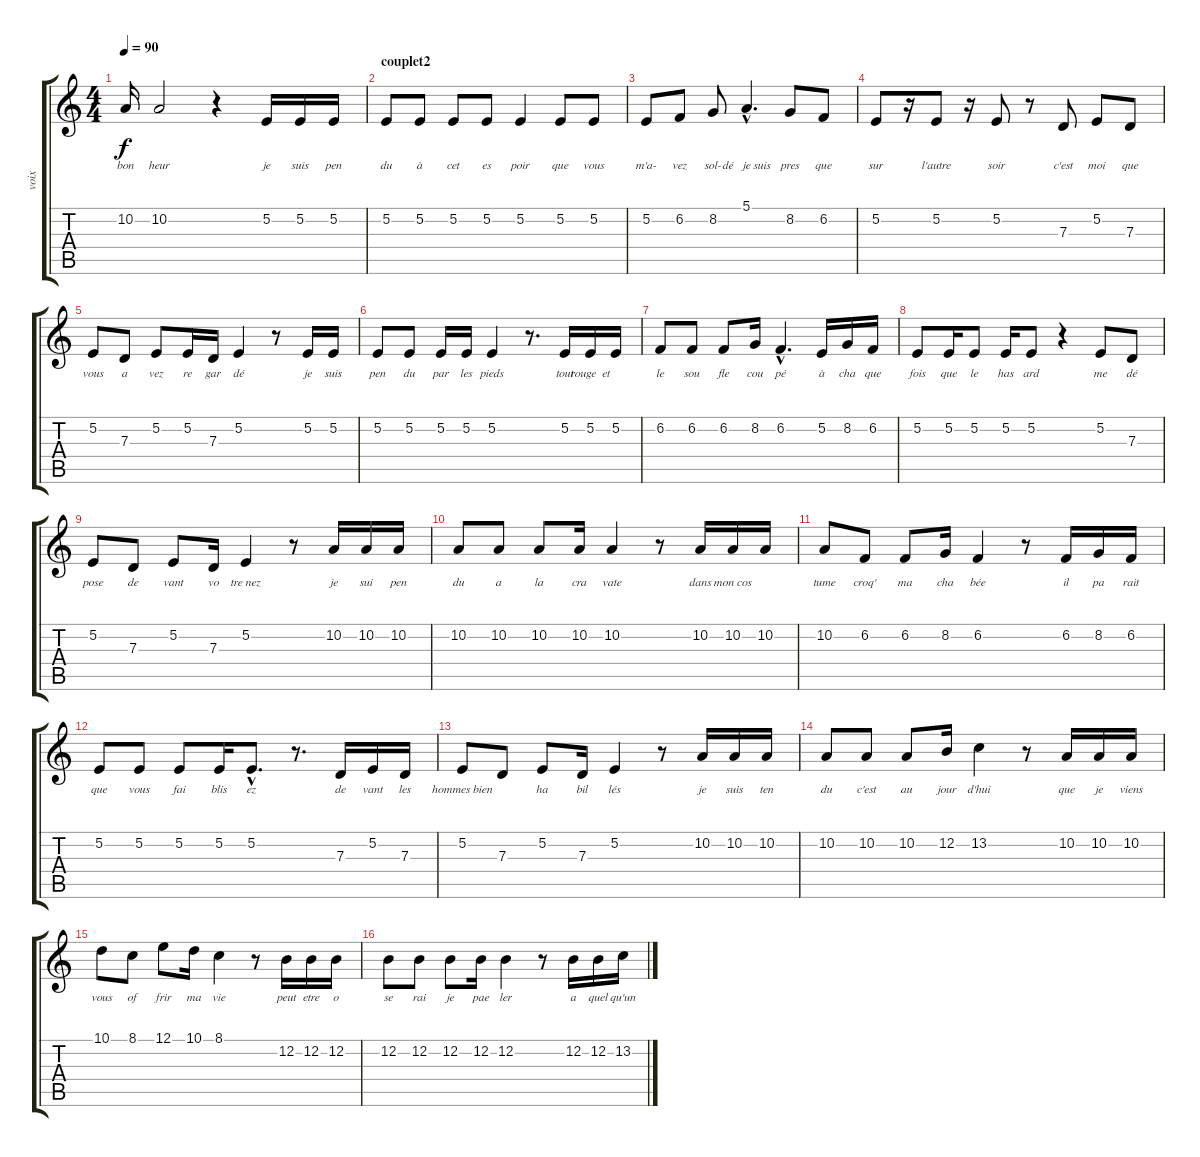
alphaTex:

\track ("voix" "voix") {instrument lead8bassandlead}
\staff {score tabs}
\tuning (E4 B3 G3 D3 A2 E2) {hide}
\ts (4 4)
\tempo 90
\clef g2
\ks aminor
10.2.16{lyrics (0 "bon") lyrics (1 "") lyrics (2 "") lyrics (3 "") lyrics (4 "") dy f} 10.2.2{lyrics (0 "heur") lyrics (1 "") lyrics (2 "") lyrics (3 "") lyrics (4 "")} r.4 5.2.16{lyrics (0 "je") lyrics (1 "") lyrics (2 "") lyrics (3 "") lyrics (4 "")} 5.2.16{lyrics (0 "suis") lyrics (1 "") lyrics (2 "") lyrics (3 "") lyrics (4 "")} 5.2.16{lyrics (0 "pen") lyrics (1 "") lyrics (2 "") lyrics (3 "") lyrics (4 "")} |
\section ("" "couplet2")
5.2.8{lyrics (0 "du") lyrics (1 "") lyrics (2 "") lyrics (3 "") lyrics (4 "")} 5.2.8{lyrics (0 "à") lyrics (1 "") lyrics (2 "") lyrics (3 "") lyrics (4 "")} 5.2.8{lyrics (0 "cet") lyrics (1 "") lyrics (2 "") lyrics (3 "") lyrics (4 "")} 5.2.8{lyrics (0 "es") lyrics (1 "") lyrics (2 "") lyrics (3 "") lyrics (4 "")} 5.2.4{lyrics (0 "poir") lyrics (1 "") lyrics (2 "") lyrics (3 "") lyrics (4 "")} 5.2.8{lyrics (0 "que") lyrics (1 "") lyrics (2 "") lyrics (3 "") lyrics (4 "")} 5.2.8{lyrics (0 "vous") lyrics (1 "") lyrics (2 "") lyrics (3 "") lyrics (4 "")} |
5.2.8{lyrics (0 "m'a-") lyrics (1 "") lyrics (2 "") lyrics (3 "") lyrics (4 "")} 6.2.8{lyrics (0 "vez") lyrics (1 "") lyrics (2 "") lyrics (3 "") lyrics (4 "")} 8.2.8{lyrics (0 "sol-") lyrics (1 "") lyrics (2 "") lyrics (3 "") lyrics (4 "")} 5.1{hac}.4{d lyrics (0 "dé   je suis") lyrics (1 "") lyrics (2 "") lyrics (3 "") lyrics (4 "")} 8.2.8{lyrics (0 "pres") lyrics (1 "") lyrics (2 "") lyrics (3 "") lyrics (4 "")} 6.2.8{lyrics (0 "que") lyrics (1 "") lyrics (2 "") lyrics (3 "") lyrics (4 "")} |
5.2.8{lyrics (0 "sur") lyrics (1 "") lyrics (2 "") lyrics (3 "") lyrics (4 "")} r.16 5.2.8{lyrics (0 "l'autre") lyrics (1 "") lyrics (2 "") lyrics (3 "") lyrics (4 "")} r.16 5.2.8{lyrics (0 "soir") lyrics (1 "") lyrics (2 "") lyrics (3 "") lyrics (4 "")} r.8 7.3.8{lyrics (0 "c'est") lyrics (1 "") lyrics (2 "") lyrics (3 "") lyrics (4 "")} 5.2.8{lyrics (0 "moi") lyrics (1 "") lyrics (2 "") lyrics (3 "") lyrics (4 "")} 7.3.8{lyrics (0 "que") lyrics (1 "") lyrics (2 "") lyrics (3 "") lyrics (4 "")} |
5.2.8{lyrics (0 "vous") lyrics (1 "") lyrics (2 "") lyrics (3 "") lyrics (4 "")} 7.3.8{lyrics (0 "a") lyrics (1 "") lyrics (2 "") lyrics (3 "") lyrics (4 "")} 5.2.8{lyrics (0 "vez") lyrics (1 "") lyrics (2 "") lyrics (3 "") lyrics (4 "")} 5.2.16{lyrics (0 "re") lyrics (1 "") lyrics (2 "") lyrics (3 "") lyrics (4 "")} 7.3.16{lyrics (0 "gar") lyrics (1 "") lyrics (2 "") lyrics (3 "") lyrics (4 "")} 5.2.4{lyrics (0 "dé") lyrics (1 "") lyrics (2 "") lyrics (3 "") lyrics (4 "")} r.8 5.2.16{lyrics (0 "je") lyrics (1 "") lyrics (2 "") lyrics (3 "") lyrics (4 "")} 5.2.16{lyrics (0 "suis") lyrics (1 "") lyrics (2 "") lyrics (3 "") lyrics (4 "")} |
5.2.8{lyrics (0 "pen") lyrics (1 "") lyrics (2 "") lyrics (3 "") lyrics (4 "")} 5.2.8{lyrics (0 "du") lyrics (1 "") lyrics (2 "") lyrics (3 "") lyrics (4 "")} 5.2.16{lyrics (0 "par") lyrics (1 "") lyrics (2 "") lyrics (3 "") lyrics (4 "")} 5.2.16{lyrics (0 "les") lyrics (1 "") lyrics (2 "") lyrics (3 "") lyrics (4 "")} 5.2.4{lyrics (0 "pieds") lyrics (1 "") lyrics (2 "") lyrics (3 "") lyrics (4 "")} r.8{d} 5.2.16{lyrics (0 "tout") lyrics (1 "") lyrics (2 "") lyrics (3 "") lyrics (4 "")} 5.2.16{lyrics (0 "rouge  et") lyrics (1 "") lyrics (2 "") lyrics (3 "") lyrics (4 "")} 5.2.16{lyrics (0 "") lyrics (1 "") lyrics (2 "") lyrics (3 "") lyrics (4 "")} |
6.2.8{lyrics (0 "le") lyrics (1 "") lyrics (2 "") lyrics (3 "") lyrics (4 "")} 6.2.8{lyrics (0 "sou") lyrics (1 "") lyrics (2 "") lyrics (3 "") lyrics (4 "")} 6.2.8{lyrics (0 "fle") lyrics (1 "") lyrics (2 "") lyrics (3 "") lyrics (4 "")} 8.2.16{lyrics (0 "cou") lyrics (1 "") lyrics (2 "") lyrics (3 "") lyrics (4 "")} 6.2{hac}.4{d lyrics (0 "pé") lyrics (1 "") lyrics (2 "") lyrics (3 "") lyrics (4 "")} 5.2.16{lyrics (0 "à") lyrics (1 "") lyrics (2 "") lyrics (3 "") lyrics (4 "")} 8.2.16{lyrics (0 "cha") lyrics (1 "") lyrics (2 "") lyrics (3 "") lyrics (4 "")} 6.2.16{lyrics (0 "que") lyrics (1 "") lyrics (2 "") lyrics (3 "") lyrics (4 "")} |
5.2.8{lyrics (0 "fois") lyrics (1 "") lyrics (2 "") lyrics (3 "") lyrics (4 "")} 5.2.16{lyrics (0 "que") lyrics (1 "") lyrics (2 "") lyrics (3 "") lyrics (4 "")} 5.2.8{lyrics (0 "le") lyrics (1 "") lyrics (2 "") lyrics (3 "") lyrics (4 "")} 5.2.16{lyrics (0 "has") lyrics (1 "") lyrics (2 "") lyrics (3 "") lyrics (4 "")} 5.2.8{lyrics (0 "ard") lyrics (1 "") lyrics (2 "") lyrics (3 "") lyrics (4 "")} r.4 5.2.8{lyrics (0 "me") lyrics (1 "") lyrics (2 "") lyrics (3 "") lyrics (4 "")} 7.3.8{lyrics (0 "dé") lyrics (1 "") lyrics (2 "") lyrics (3 "") lyrics (4 "")} |
5.2.8{lyrics (0 "pose") lyrics (1 "") lyrics (2 "") lyrics (3 "") lyrics (4 "")} 7.3.8{lyrics (0 "de") lyrics (1 "") lyrics (2 "") lyrics (3 "") lyrics (4 "")} 5.2.8{lyrics (0 "vant") lyrics (1 "") lyrics (2 "") lyrics (3 "") lyrics (4 "")} 7.3.16{lyrics (0 "vo") lyrics (1 "") lyrics (2 "") lyrics (3 "") lyrics (4 "")} 5.2.4{lyrics (0 "tre nez") lyrics (1 "") lyrics (2 "") lyrics (3 "") lyrics (4 "")} r.8 10.2.16{lyrics (0 "je") lyrics (1 "") lyrics (2 "") lyrics (3 "") lyrics (4 "")} 10.2.16{lyrics (0 "sui") lyrics (1 "") lyrics (2 "") lyrics (3 "") lyrics (4 "")} 10.2.16{lyrics (0 "pen") lyrics (1 "") lyrics (2 "") lyrics (3 "") lyrics (4 "")} |
10.2.8{lyrics (0 "du") lyrics (1 "") lyrics (2 "") lyrics (3 "") lyrics (4 "")} 10.2.8{lyrics (0 "a") lyrics (1 "") lyrics (2 "") lyrics (3 "") lyrics (4 "")} 10.2.8{lyrics (0 "la") lyrics (1 "") lyrics (2 "") lyrics (3 "") lyrics (4 "")} 10.2.16{lyrics (0 "cra") lyrics (1 "") lyrics (2 "") lyrics (3 "") lyrics (4 "")} 10.2.4{lyrics (0 "vate") lyrics (1 "") lyrics (2 "") lyrics (3 "") lyrics (4 "")} r.8 10.2.16{lyrics (0 "dans") lyrics (1 "") lyrics (2 "") lyrics (3 "") lyrics (4 "")} 10.2.16{lyrics (0 "mon cos") lyrics (1 "") lyrics (2 "") lyrics (3 "") lyrics (4 "")} 10.2.16{lyrics (0 "") lyrics (1 "") lyrics (2 "") lyrics (3 "") lyrics (4 "")} |
10.2.8{lyrics (0 "tume") lyrics (1 "") lyrics (2 "") lyrics (3 "") lyrics (4 "")} 6.2.8{lyrics (0 "croq'") lyrics (1 "") lyrics (2 "") lyrics (3 "") lyrics (4 "")} 6.2.8{lyrics (0 "ma") lyrics (1 "") lyrics (2 "") lyrics (3 "") lyrics (4 "")} 8.2.16{lyrics (0 "cha") lyrics (1 "") lyrics (2 "") lyrics (3 "") lyrics (4 "")} 6.2.4{lyrics (0 "bée") lyrics (1 "") lyrics (2 "") lyrics (3 "") lyrics (4 "")} r.8 6.2.16{lyrics (0 "il") lyrics (1 "") lyrics (2 "") lyrics (3 "") lyrics (4 "")} 8.2.16{lyrics (0 "pa") lyrics (1 "") lyrics (2 "") lyrics (3 "") lyrics (4 "")} 6.2.16{lyrics (0 "rait") lyrics (1 "") lyrics (2 "") lyrics (3 "") lyrics (4 "")} |
5.2.8{lyrics (0 "que") lyrics (1 "") lyrics (2 "") lyrics (3 "") lyrics (4 "")} 5.2.8{lyrics (0 "vous") lyrics (1 "") lyrics (2 "") lyrics (3 "") lyrics (4 "")} 5.2.8{lyrics (0 "fai") lyrics (1 "") lyrics (2 "") lyrics (3 "") lyrics (4 "")} 5.2.16{lyrics (0 "blis") lyrics (1 "") lyrics (2 "") lyrics (3 "") lyrics (4 "")} 5.2{hac}.8{d lyrics (0 "ez") lyrics (1 "") lyrics (2 "") lyrics (3 "") lyrics (4 "")} r.8{d} 7.3.16{lyrics (0 "de") lyrics (1 "") lyrics (2 "") lyrics (3 "") lyrics (4 "")} 5.2.16{lyrics (0 "vant") lyrics (1 "") lyrics (2 "") lyrics (3 "") lyrics (4 "")} 7.3.16{lyrics (0 "les") lyrics (1 "") lyrics (2 "") lyrics (3 "") lyrics (4 "")} |
5.2.8{lyrics (0 "hommes bien") lyrics (1 "") lyrics (2 "") lyrics (3 "") lyrics (4 "")} 7.3.8{lyrics (0 "") lyrics (1 "") lyrics (2 "") lyrics (3 "") lyrics (4 "")} 5.2.8{lyrics (0 "ha") lyrics (1 "") lyrics (2 "") lyrics (3 "") lyrics (4 "")} 7.3.16{lyrics (0 "bil") lyrics (1 "") lyrics (2 "") lyrics (3 "") lyrics (4 "")} 5.2.4{lyrics (0 "lés") lyrics (1 "") lyrics (2 "") lyrics (3 "") lyrics (4 "")} r.8 10.2.16{lyrics (0 "je") lyrics (1 "") lyrics (2 "") lyrics (3 "") lyrics (4 "")} 10.2.16{lyrics (0 "suis") lyrics (1 "") lyrics (2 "") lyrics (3 "") lyrics (4 "")} 10.2.16{lyrics (0 "ten") lyrics (1 "") lyrics (2 "") lyrics (3 "") lyrics (4 "")} |
10.2.8{lyrics (0 "du") lyrics (1 "") lyrics (2 "") lyrics (3 "") lyrics (4 "")} 10.2.8{lyrics (0 "c'est") lyrics (1 "") lyrics (2 "") lyrics (3 "") lyrics (4 "")} 10.2.8{lyrics (0 "au") lyrics (1 "") lyrics (2 "") lyrics (3 "") lyrics (4 "")} 12.2.16{lyrics (0 "jour") lyrics (1 "") lyrics (2 "") lyrics (3 "") lyrics (4 "")} 13.2.4{lyrics (0 "d'hui") lyrics (1 "") lyrics (2 "") lyrics (3 "") lyrics (4 "")} r.8 10.2.16{lyrics (0 "que") lyrics (1 "") lyrics (2 "") lyrics (3 "") lyrics (4 "")} 10.2.16{lyrics (0 "je") lyrics (1 "") lyrics (2 "") lyrics (3 "") lyrics (4 "")} 10.2.16{lyrics (0 "viens") lyrics (1 "") lyrics (2 "") lyrics (3 "") lyrics (4 "")} |
10.1.8{lyrics (0 "vous") lyrics (1 "") lyrics (2 "") lyrics (3 "") lyrics (4 "")} 8.1.8{lyrics (0 "of") lyrics (1 "") lyrics (2 "") lyrics (3 "") lyrics (4 "")} 12.1.8{lyrics (0 "frir") lyrics (1 "") lyrics (2 "") lyrics (3 "") lyrics (4 "")} 10.1.16{lyrics (0 "ma") lyrics (1 "") lyrics (2 "") lyrics (3 "") lyrics (4 "")} 8.1.4{lyrics (0 "vie") lyrics (1 "") lyrics (2 "") lyrics (3 "") lyrics (4 "")} r.8 12.2.16{lyrics (0 "peut") lyrics (1 "") lyrics (2 "") lyrics (3 "") lyrics (4 "")} 12.2.16{lyrics (0 "etre") lyrics (1 "") lyrics (2 "") lyrics (3 "") lyrics (4 "")} 12.2.16{lyrics (0 "o") lyrics (1 "") lyrics (2 "") lyrics (3 "") lyrics (4 "")} |
12.2.8{lyrics (0 "se") lyrics (1 "") lyrics (2 "") lyrics (3 "") lyrics (4 "")} 12.2.8{lyrics (0 "rai") lyrics (1 "") lyrics (2 "") lyrics (3 "") lyrics (4 "")} 12.2.8{lyrics (0 "je") lyrics (1 "") lyrics (2 "") lyrics (3 "") lyrics (4 "")} 12.2.16{lyrics (0 "pae") lyrics (1 "") lyrics (2 "") lyrics (3 "") lyrics (4 "")} 12.2.4{lyrics (0 "ler") lyrics (1 "") lyrics (2 "") lyrics (3 "") lyrics (4 "")} r.8 12.2.16{lyrics (0 "a") lyrics (1 "") lyrics (2 "") lyrics (3 "") lyrics (4 "")} 12.2.16{lyrics (0 "quel") lyrics (1 "") lyrics (2 "") lyrics (3 "") lyrics (4 "")} 13.2.16{lyrics (0 "qu'un") lyrics (1 "") lyrics (2 "") lyrics (3 "") lyrics (4 "")}
